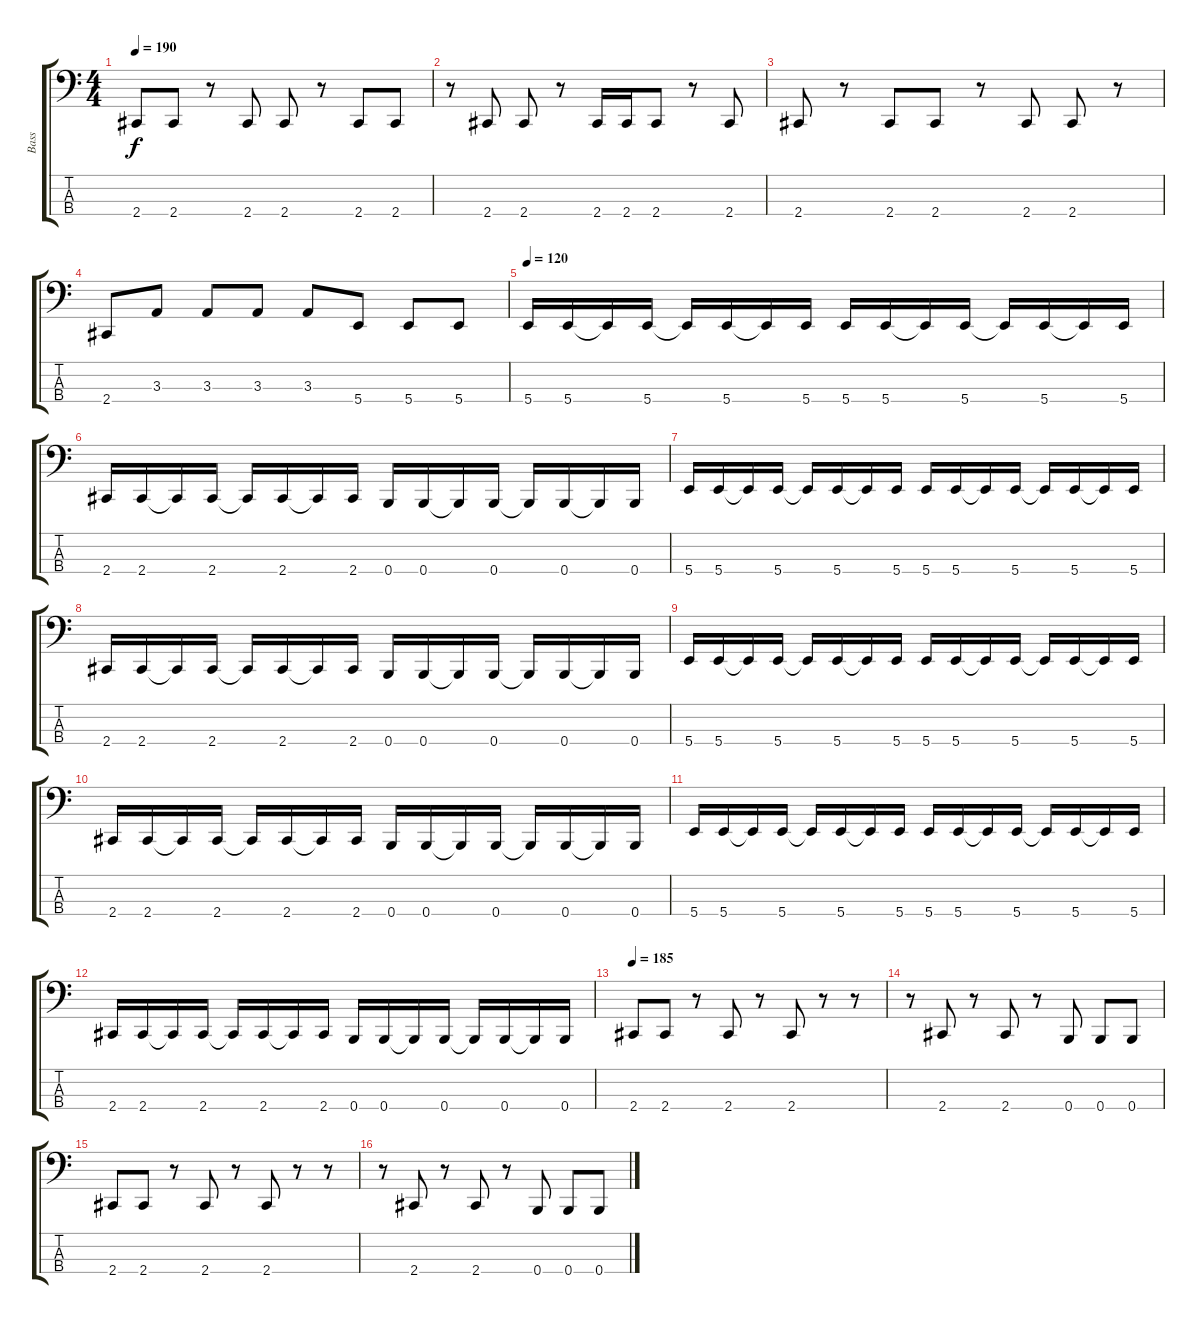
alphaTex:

\track ("Bass" "Bass") {instrument electricbassfinger}
\staff {score tabs}
\tuning (Db2 B1 Gb1 B0) {hide}
\ts (4 4)
\tempo 190
\clef f4
\ks c
2.4.8{dy f} 2.4.8 r.8 2.4.8 2.4.8 r.8 2.4.8 2.4.8 |
r.8 2.4.8 2.4.8 r.8 2.4.16 2.4.16 2.4.8 r.8 2.4.8 |
2.4.8 r.8 2.4.8 2.4.8 r.8 2.4.8 2.4.8 r.8 |
2.4.8 3.3.8 3.3.8 3.3.8 3.3.8 5.4.8 5.4.8 5.4.8 |
\tempo 120
5.4.16 5.4.16 5.4{t}.16 5.4.16 5.4{t}.16 5.4.16 5.4{t}.16 5.4.16 5.4.16 5.4.16 5.4{t}.16 5.4.16 5.4{t}.16 5.4.16 5.4{t}.16 5.4.16 |
2.4.16 2.4.16 2.4{t}.16 2.4.16 2.4{t}.16 2.4.16 2.4{t}.16 2.4.16 0.4.16 0.4.16 0.4{t}.16 0.4.16 0.4{t}.16 0.4.16 0.4{t}.16 0.4.16 |
5.4.16 5.4.16 5.4{t}.16 5.4.16 5.4{t}.16 5.4.16 5.4{t}.16 5.4.16 5.4.16 5.4.16 5.4{t}.16 5.4.16 5.4{t}.16 5.4.16 5.4{t}.16 5.4.16 |
2.4.16 2.4.16 2.4{t}.16 2.4.16 2.4{t}.16 2.4.16 2.4{t}.16 2.4.16 0.4.16 0.4.16 0.4{t}.16 0.4.16 0.4{t}.16 0.4.16 0.4{t}.16 0.4.16 |
5.4.16 5.4.16 5.4{t}.16 5.4.16 5.4{t}.16 5.4.16 5.4{t}.16 5.4.16 5.4.16 5.4.16 5.4{t}.16 5.4.16 5.4{t}.16 5.4.16 5.4{t}.16 5.4.16 |
2.4.16 2.4.16 2.4{t}.16 2.4.16 2.4{t}.16 2.4.16 2.4{t}.16 2.4.16 0.4.16 0.4.16 0.4{t}.16 0.4.16 0.4{t}.16 0.4.16 0.4{t}.16 0.4.16 |
5.4.16 5.4.16 5.4{t}.16 5.4.16 5.4{t}.16 5.4.16 5.4{t}.16 5.4.16 5.4.16 5.4.16 5.4{t}.16 5.4.16 5.4{t}.16 5.4.16 5.4{t}.16 5.4.16 |
2.4.16 2.4.16 2.4{t}.16 2.4.16 2.4{t}.16 2.4.16 2.4{t}.16 2.4.16 0.4.16 0.4.16 0.4{t}.16 0.4.16 0.4{t}.16 0.4.16 0.4{t}.16 0.4.16 |
\tempo 185
2.4.8 2.4.8 r.8 2.4.8 r.8 2.4.8 r.8 r.8 |
r.8 2.4.8 r.8 2.4.8 r.8 0.4.8 0.4.8 0.4.8 |
2.4.8 2.4.8 r.8 2.4.8 r.8 2.4.8 r.8 r.8 |
r.8 2.4.8 r.8 2.4.8 r.8 0.4.8 0.4.8 0.4.8
